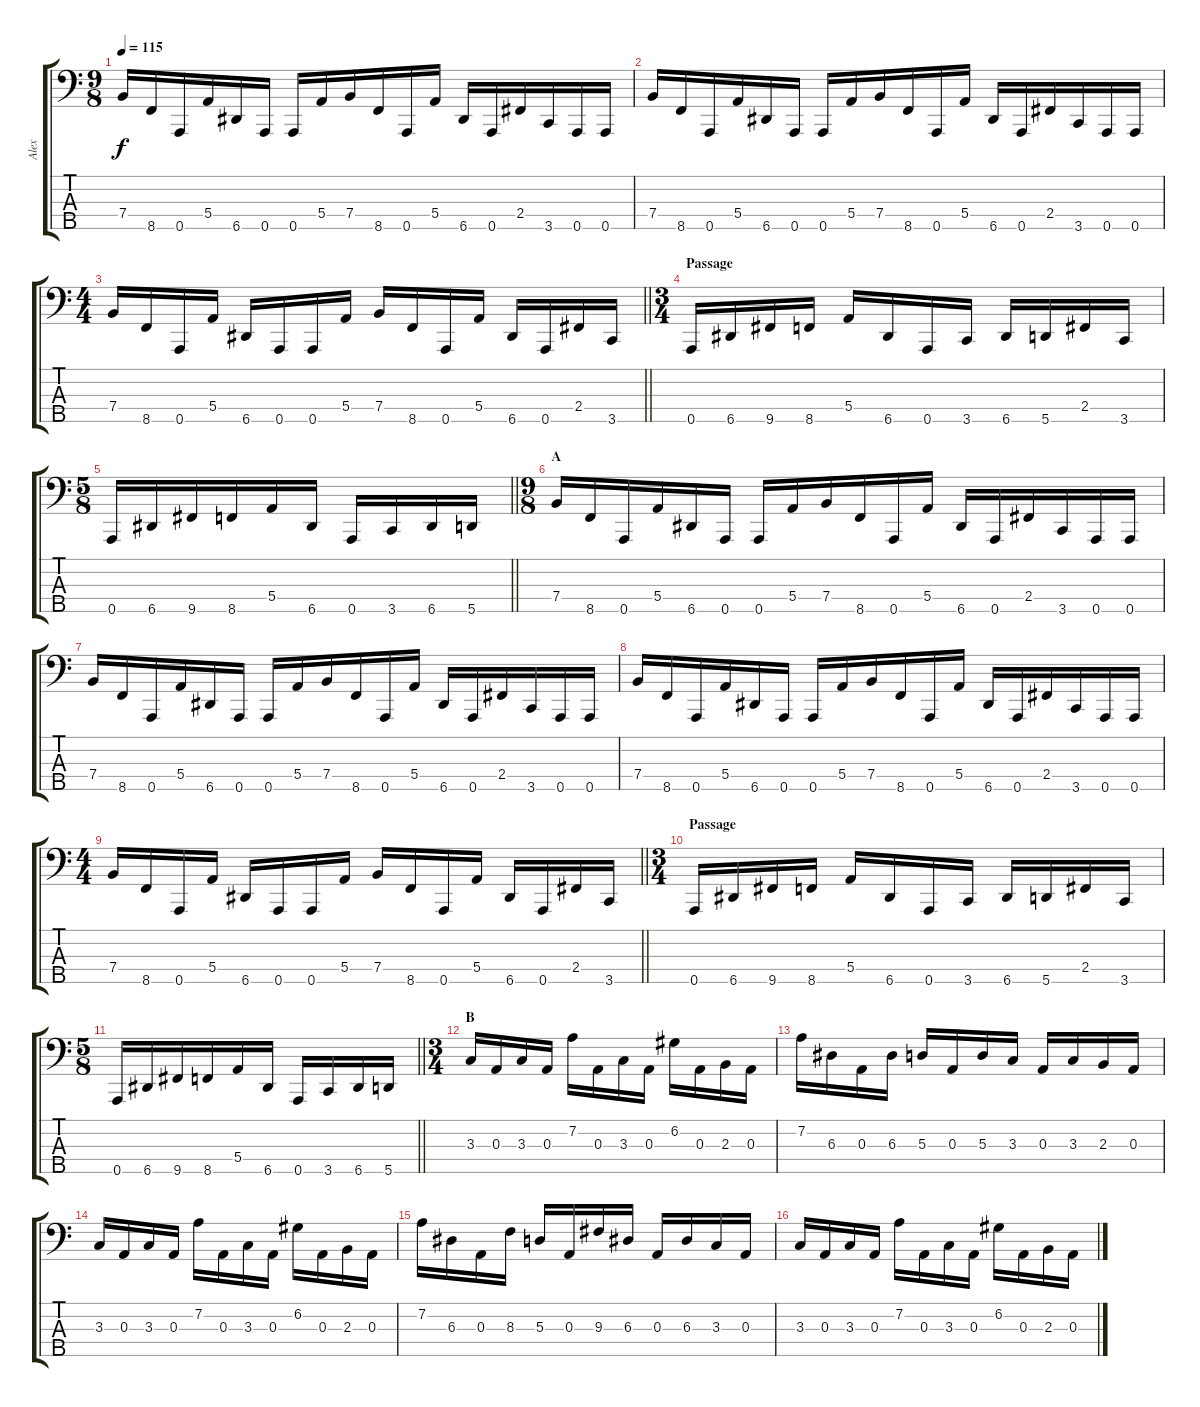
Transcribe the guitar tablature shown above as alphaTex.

\track ("Alex" "Alex") {instrument electricbassfinger}
\staff {score tabs}
\tuning (G2 D2 A1 E1 A0) {hide}
\ts (9 8)
\tempo 115
\clef f4
\ks c
7.4.16{dy f} 8.5.16 0.5.16 5.4.16 6.5.16 0.5.16 0.5.16 5.4.16 7.4.16 8.5.16 0.5.16 5.4.16 6.5.16 0.5.16 2.4.16 3.5.16 0.5.16 0.5.16 |
7.4.16 8.5.16 0.5.16 5.4.16 6.5.16 0.5.16 0.5.16 5.4.16 7.4.16 8.5.16 0.5.16 5.4.16 6.5.16 0.5.16 2.4.16 3.5.16 0.5.16 0.5.16 |
\ts (4 4)
\barLineRight lightlight
7.4.16 8.5.16 0.5.16 5.4.16 6.5.16 0.5.16 0.5.16 5.4.16 7.4.16 8.5.16 0.5.16 5.4.16 6.5.16 0.5.16 2.4.16 3.5.16 |
\ts (3 4)
\section ("" "Passage")
0.5.16 6.5.16 9.5.16 8.5.16 5.4.16 6.5.16 0.5.16 3.5.16 6.5.16 5.5.16 2.4.16 3.5.16 |
\ts (5 8)
\barLineRight lightlight
0.5.16 6.5.16 9.5.16 8.5.16 5.4.16 6.5.16 0.5.16 3.5.16 6.5.16 5.5.16 |
\ts (9 8)
\section ("" "A")
7.4.16 8.5.16 0.5.16 5.4.16 6.5.16 0.5.16 0.5.16 5.4.16 7.4.16 8.5.16 0.5.16 5.4.16 6.5.16 0.5.16 2.4.16 3.5.16 0.5.16 0.5.16 |
7.4.16 8.5.16 0.5.16 5.4.16 6.5.16 0.5.16 0.5.16 5.4.16 7.4.16 8.5.16 0.5.16 5.4.16 6.5.16 0.5.16 2.4.16 3.5.16 0.5.16 0.5.16 |
7.4.16 8.5.16 0.5.16 5.4.16 6.5.16 0.5.16 0.5.16 5.4.16 7.4.16 8.5.16 0.5.16 5.4.16 6.5.16 0.5.16 2.4.16 3.5.16 0.5.16 0.5.16 |
\ts (4 4)
\barLineRight lightlight
7.4.16 8.5.16 0.5.16 5.4.16 6.5.16 0.5.16 0.5.16 5.4.16 7.4.16 8.5.16 0.5.16 5.4.16 6.5.16 0.5.16 2.4.16 3.5.16 |
\ts (3 4)
\section ("" "Passage")
0.5.16 6.5.16 9.5.16 8.5.16 5.4.16 6.5.16 0.5.16 3.5.16 6.5.16 5.5.16 2.4.16 3.5.16 |
\ts (5 8)
\barLineRight lightlight
0.5.16 6.5.16 9.5.16 8.5.16 5.4.16 6.5.16 0.5.16 3.5.16 6.5.16 5.5.16 |
\ts (3 4)
\section ("" "B")
3.3.16 0.3.16 3.3.16 0.3.16 7.2.16 0.3.16 3.3.16 0.3.16 6.2.16 0.3.16 2.3.16 0.3.16 |
7.2.16 6.3.16 0.3.16 6.3.16 5.3.16 0.3.16 5.3.16 3.3.16 0.3.16 3.3.16 2.3.16 0.3.16 |
3.3.16 0.3.16 3.3.16 0.3.16 7.2.16 0.3.16 3.3.16 0.3.16 6.2.16 0.3.16 2.3.16 0.3.16 |
7.2.16 6.3.16 0.3.16 8.3.16 5.3.16 0.3.16 9.3.16 6.3.16 0.3.16 6.3.16 3.3.16 0.3.16 |
3.3.16 0.3.16 3.3.16 0.3.16 7.2.16 0.3.16 3.3.16 0.3.16 6.2.16 0.3.16 2.3.16 0.3.16
